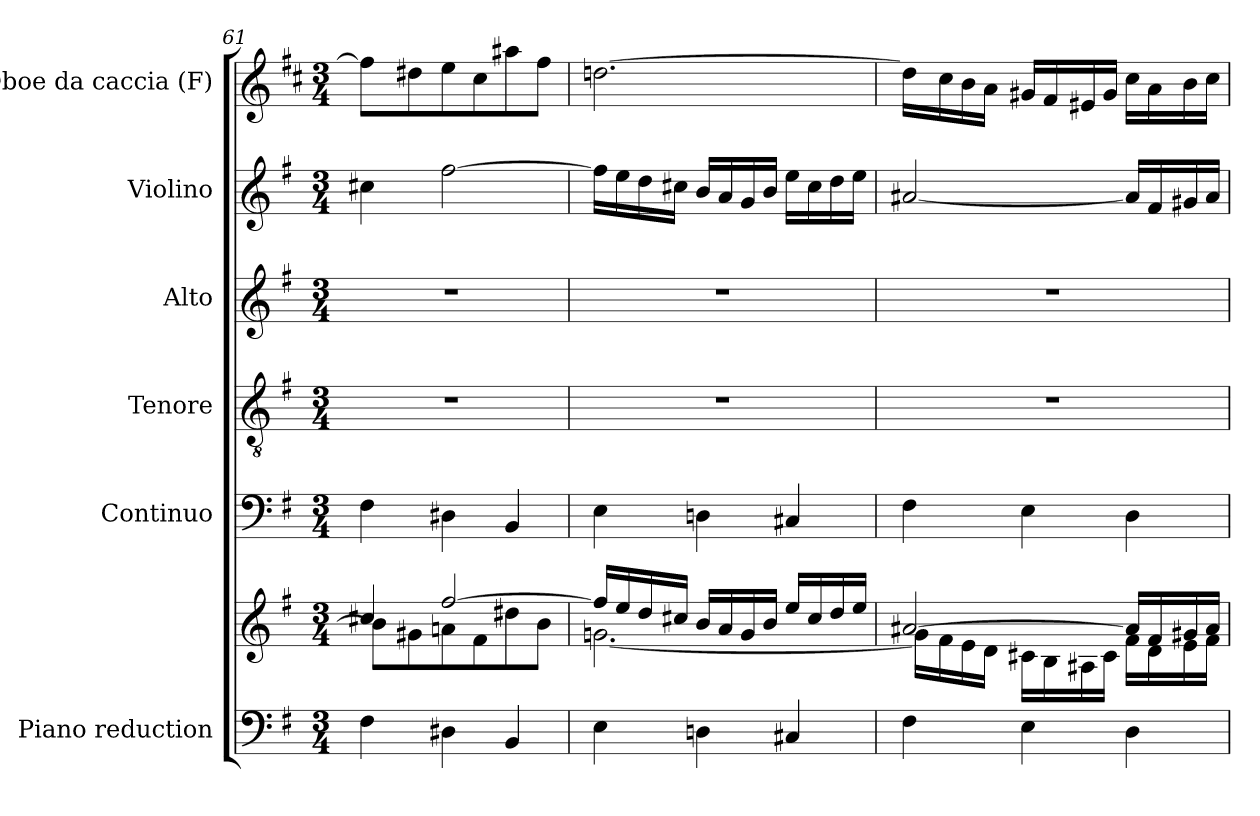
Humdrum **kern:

**kern	**kern	**kern	**kern	**kern	**kern	**kern
*part6	*part6	*part5	*part4	*part3	*part2	*part1
*staff7	*staff6	*staff5	*staff4	*staff3	*staff2	*staff1
*I"Piano reduction	*	*I"Continuo	*I"Tenore	*I"Alto	*I"Violino	*I"Oboe da caccia (F)
*I'Pno	*	*	*	*	*I'Vln	*
*clefF4	*clefG2	*clefF4	*clefGv2	*clefG2	*clefG2	*clefG2
*	*	*	*	*	*	*ITrd4c7
*k[f#]	*k[f#]	*k[f#]	*k[f#]	*k[f#]	*k[f#]	*k[f#]
*M3/4	*M3/4	*M3/4	*M3/4	*M3/4	*M3/4	*M3/4
=61	=61	=61	=61	=61	=61	=61
*	*^	*	*	*	*	*
4F#\	4cc#X/	8b\L]	4F#\	2.r	2.r	4cc#X\	8b\L]
.	.	8g#X\	.	.	.	.	8g#X\
4D#X\	[2ff#/	8an\	4D#X\	.	.	[2ff#\	8a\
.	.	8f#\	.	.	.	.	8f#\
4BB/	.	8dd#X\	4BB/	.	.	.	8dd#X\
.	.	8b\J	.	.	.	.	8b\J
!!LO:PB:g=z
=62	=62	=62	=62	=62	=62	=62	=62
4E\	16ff#/LL]	[2.gn\	4E\	2.r	2.r	16ff#\LL]	[2.gn\
.	16ee/	.	.	.	.	16ee\	.
.	16dd/	.	.	.	.	16dd\	.
.	16cc#X/JJ	.	.	.	.	16cc#X\JJ	.
4Dn\	16b/LL	.	4Dn\	.	.	16b/LL	.
.	16a/	.	.	.	.	16a/	.
.	16g/	.	.	.	.	16g/	.
.	16b/JJ	.	.	.	.	16b/JJ	.
4C#X/	16ee/LL	.	4C#X/	.	.	16ee\LL	.
.	16cc#/	.	.	.	.	16cc#\	.
.	16dd/	.	.	.	.	16dd\	.
.	16ee/JJ	.	.	.	.	16ee\JJ	.
=63	=63	=63	=63	=63	=63	=63	=63
4F#\	[2a#X/	16g\LL]	4F#\	2.r	2.r	[2a#X/	16g\LL]
.	.	16f#\	.	.	.	.	16f#\
.	.	16e\	.	.	.	.	16e\
.	.	16d\JJ	.	.	.	.	16d\JJ
4E\	.	16c#X\LL	4E\	.	.	.	16c#X/LL
.	.	16B\	.	.	.	.	16B/
.	.	16A#X\	.	.	.	.	16A#X/
.	.	16c#\JJ	.	.	.	.	16c#/JJ
4D\	16a#/LL]	16f#\LL	4D\	.	.	16a#/LL]	16f#\LL
.	16f#/	16d\	.	.	.	16f#/	16d\
.	16g#X/	16e\	.	.	.	16g#X/	16e\
.	16a#/JJ	16f#\JJ	.	.	.	16a#/JJ	16f#\JJ
*	*v	*v	*	*	*	*	*
=	=	=	=	=	=	=
*-	*-	*-	*-	*-	*-	*-
